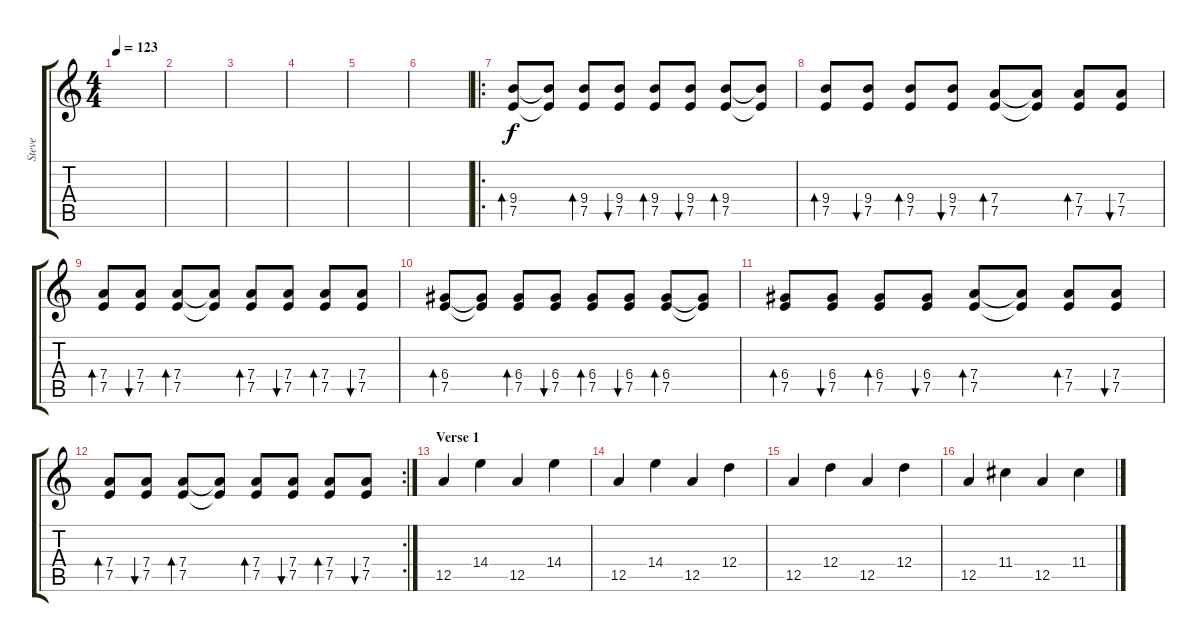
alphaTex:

\track ("Steve" "Steve") {instrument electricguitarjazz}
\staff {score tabs}
\tuning (E4 B3 G3 D3 A2 E2) {hide}
\ts (4 4)
\tempo 123
\clef g2
\ks c
|
|
|
|
|
|
\ro
(9.4 7.5).8{bd 60} (9.4{t} 7.5{t}).8 (9.4 7.5).8{bd 60} (9.4 7.5).8{bu 60} (9.4 7.5).8{bd 60} (9.4 7.5).8{bu 60} (9.4 7.5).8{bd 60} (9.4{t} 7.5{t}).8 |
(9.4 7.5).8{bd 60} (9.4 7.5).8{bu 60} (9.4 7.5).8{bd 60} (9.4 7.5).8{bu 60} (7.4 7.5).8{bd 60} (7.4{t} 7.5{t}).8 (7.4 7.5).8{bd 60} (7.4 7.5).8{bu 60} |
(7.4 7.5).8{bd 60} (7.4 7.5).8{bu 60} (7.4 7.5).8{bd 60} (7.4{t} 7.5{t}).8 (7.4 7.5).8{bd 60} (7.4 7.5).8{bu 60} (7.4 7.5).8{bd 60} (7.4 7.5).8{bu 60} |
(6.4 7.5).8{bd 60} (6.4{t} 7.5{t}).8 (6.4 7.5).8{bd 60} (6.4 7.5).8{bu 60} (6.4 7.5).8{bd 60} (6.4 7.5).8{bu 60} (6.4 7.5).8{bd 60} (6.4{t} 7.5{t}).8 |
(6.4 7.5).8{bd 60} (6.4 7.5).8{bu 60} (6.4 7.5).8{bd 60} (6.4 7.5).8{bu 60} (7.4 7.5).8{bd 60} (7.4{t} 7.5{t}).8 (7.4 7.5).8{bd 60} (7.4 7.5).8{bu 60} |
\rc 2
(7.4 7.5).8{bd 60} (7.4 7.5).8{bu 60} (7.4 7.5).8{bd 60} (7.4{t} 7.5{t}).8 (7.4 7.5).8{bd 60} (7.4 7.5).8{bu 60} (7.4 7.5).8{bd 60} (7.4 7.5).8{bu 60} |
\section ("" "Verse 1")
12.5.4{volume 16 instrument distortionguitar} 14.4.4 12.5.4 14.4.4 |
12.5.4{instrument distortionguitar} 14.4.4 12.5.4 12.4.4 |
12.5.4{instrument distortionguitar} 12.4.4 12.5.4 12.4.4 |
12.5.4{instrument distortionguitar} 11.4.4 12.5.4 11.4.4
